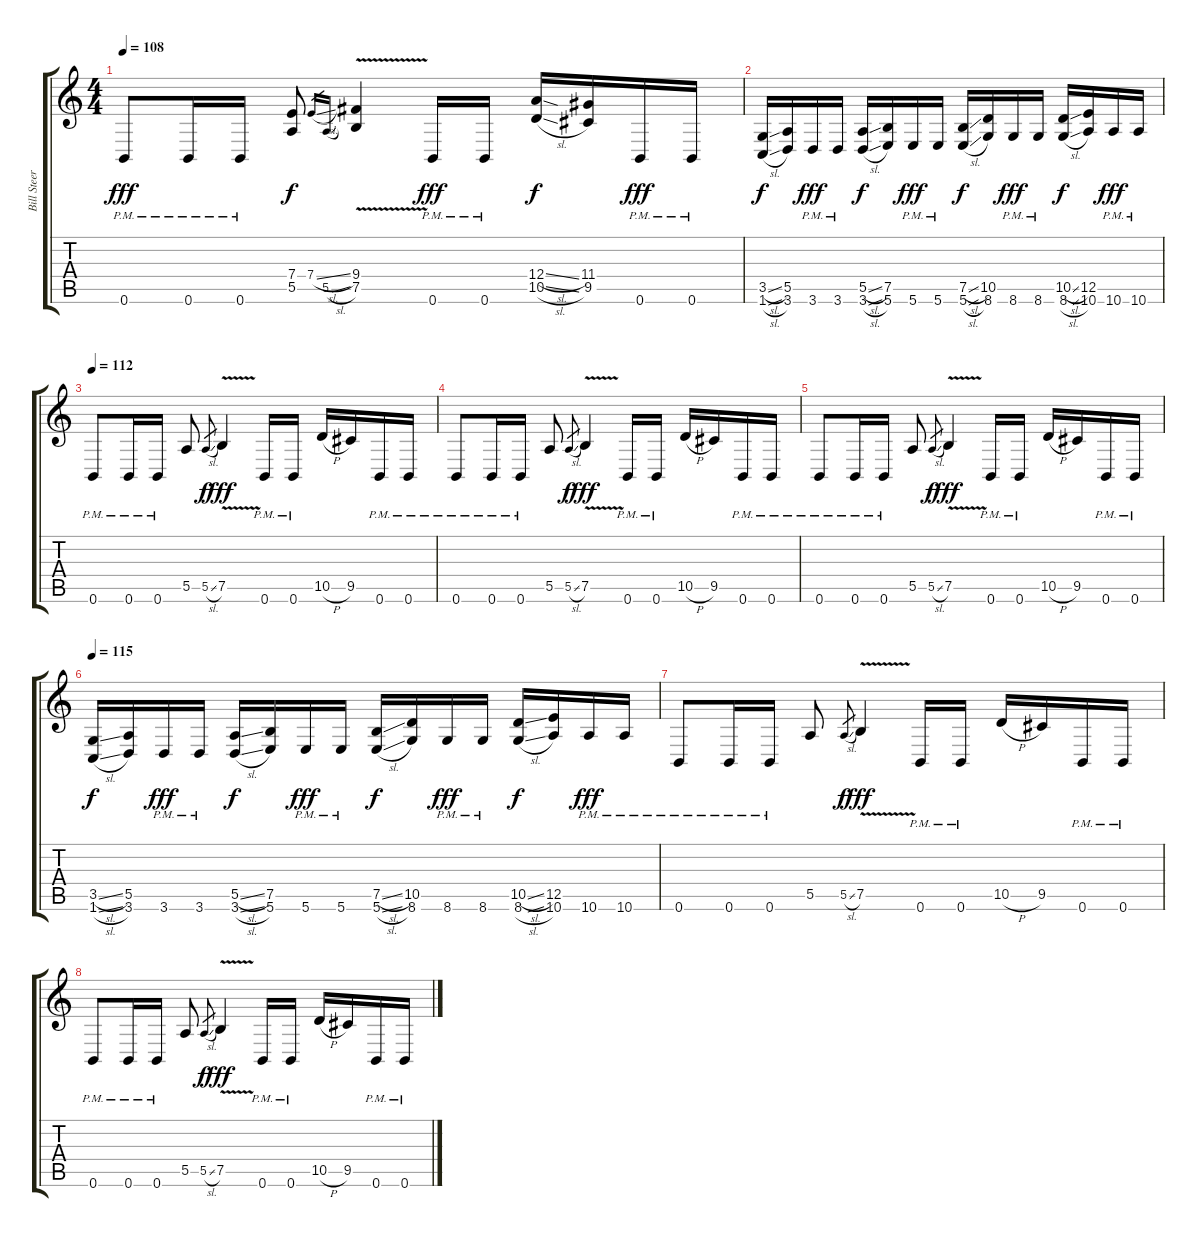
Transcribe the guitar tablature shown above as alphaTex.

\track ("Bill Steer" "Bill Steer") {instrument distortionguitar}
\staff {score tabs}
\tuning (B3 Gb3 D3 A2 E2 B1) {hide}
\ts (4 4)
\tempo 108
\clef g2
\ks c
0.6{pm}.8{dy fff} 0.6{pm}.16 0.6{pm}.16 (7.4 5.5).8{dy f} 7.4{sl}.16{gr} 5.5{sl}.16{gr} (9.4{v} 7.5).4 0.6{pm}.16{dy fff} 0.6{pm}.16 (12.4{sl} 10.5{sl}).16{dy f} (11.4 9.5).16 0.6{pm}.16{dy fff} 0.6{pm}.16 |
(3.5{sl} 1.6{sl}).16{dy f} (5.5 3.6).16 3.6{pm}.16{dy fff} 3.6{pm}.16 (5.5{sl} 3.6{sl}).16{dy f} (7.5 5.6).16 5.6{pm}.16{dy fff} 5.6{pm}.16 (7.5{sl} 5.6{sl}).16{dy f} (10.5 8.6).16 8.6{pm}.16{dy fff} 8.6{pm}.16 (10.5{sl} 8.6{sl}).16{dy f} (12.5 10.6).16 10.6{pm}.16{dy fff} 10.6{pm}.16 |
\tempo 112
0.6{pm}.8 0.6{pm}.16 0.6{pm}.16 5.5.8 5.5{sl}.8{gr dy f} 7.5{v}.4{dy fff} 0.6{pm}.16 0.6{pm}.16 10.5{h}.16 9.5.16 0.6{pm}.16 0.6{pm}.16 |
0.6{pm}.8 0.6{pm}.16 0.6{pm}.16 5.5.8 5.5{sl}.8{gr dy f} 7.5{v}.4{dy fff} 0.6{pm}.16 0.6{pm}.16 10.5{h}.16 9.5.16 0.6{pm}.16 0.6{pm}.16 |
0.6{pm}.8 0.6{pm}.16 0.6{pm}.16 5.5.8 5.5{sl}.8{gr dy f} 7.5{v}.4{dy fff} 0.6{pm}.16 0.6{pm}.16 10.5{h}.16 9.5.16 0.6{pm}.16 0.6{pm}.16 |
\tempo 115
(3.5{sl} 1.6{sl}).16{dy f} (5.5 3.6).16 3.6{pm}.16{dy fff} 3.6{pm}.16 (5.5{sl} 3.6{sl}).16{dy f} (7.5 5.6).16 5.6{pm}.16{dy fff} 5.6{pm}.16 (7.5{sl} 5.6{sl}).16{dy f} (10.5 8.6).16 8.6{pm}.16{dy fff} 8.6{pm}.16 (10.5{sl} 8.6{sl}).16{dy f} (12.5 10.6).16 10.6{pm}.16{dy fff} 10.6{pm}.16 |
0.6{pm}.8 0.6{pm}.16 0.6{pm}.16 5.5.8 5.5{sl}.8{gr dy f} 7.5{v}.4{dy fff} 0.6{pm}.16 0.6{pm}.16 10.5{h}.16 9.5.16 0.6{pm}.16 0.6{pm}.16 |
0.6{pm}.8 0.6{pm}.16 0.6{pm}.16 5.5.8 5.5{sl}.8{gr dy f} 7.5{v}.4{dy fff} 0.6{pm}.16 0.6{pm}.16 10.5{h}.16 9.5.16 0.6{pm}.16 0.6{pm}.16
